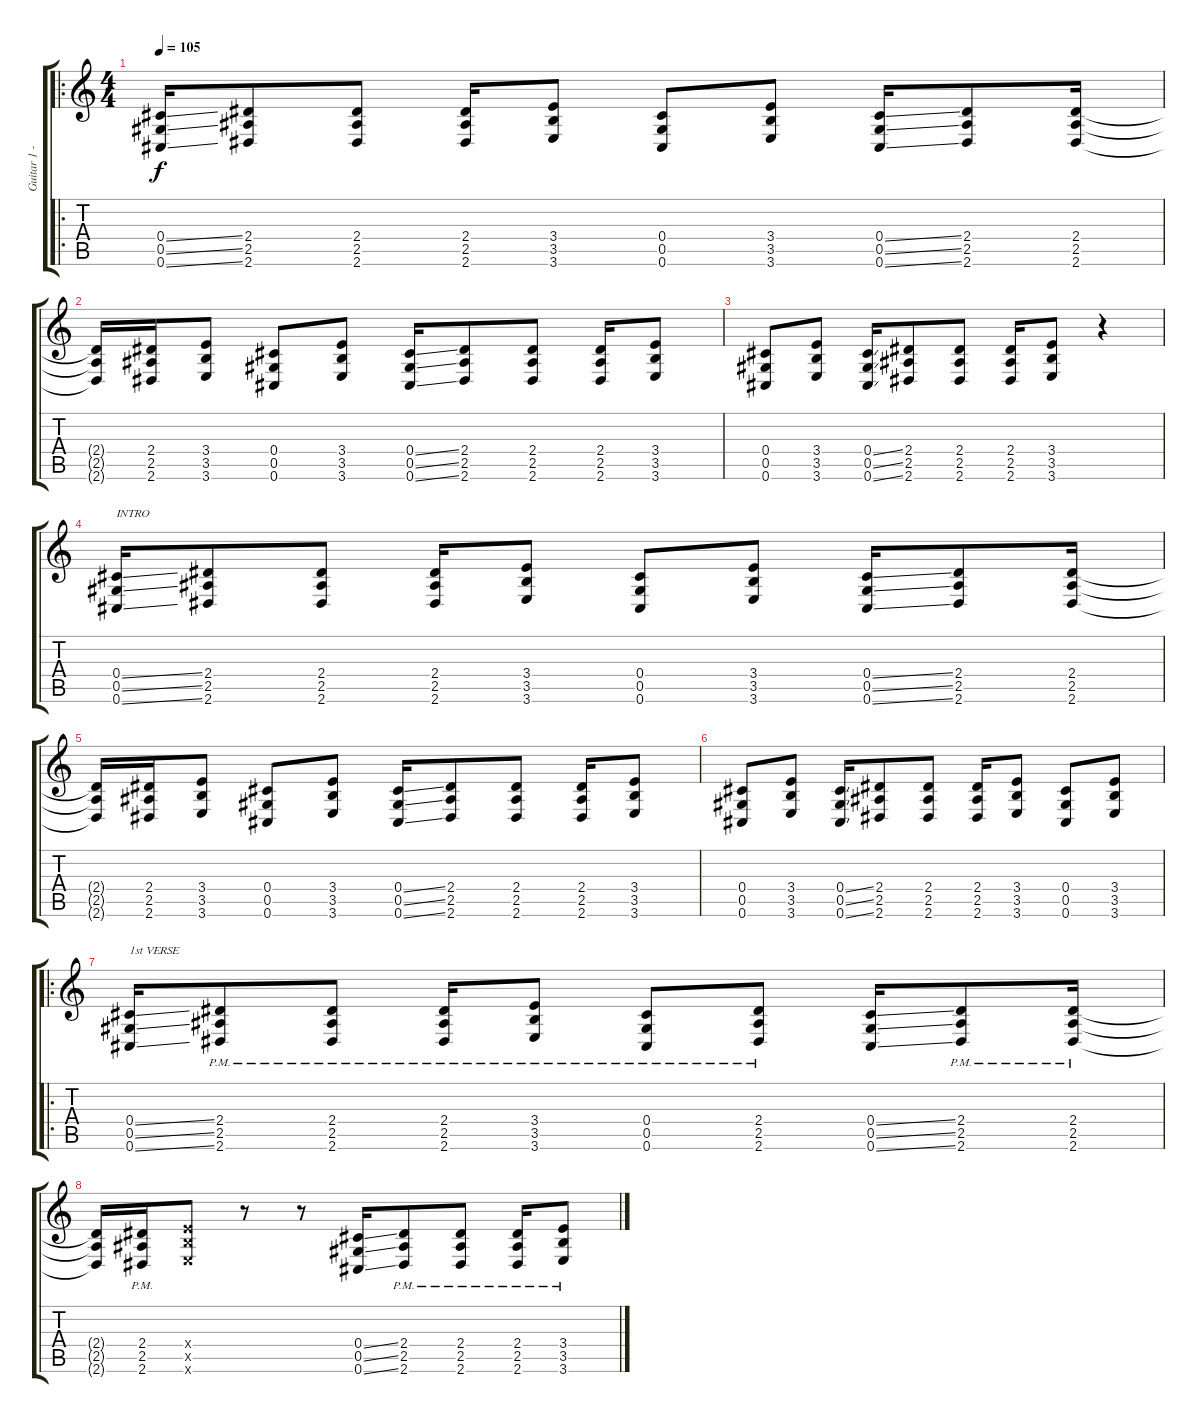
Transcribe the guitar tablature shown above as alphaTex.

\track ("Guitar 1 - Mike" "Guitar 1 -") {instrument overdrivenguitar}
\staff {score tabs}
\tuning (Eb4 Bb3 Gb3 Db3 Ab2 Db2) {hide}
\ro
\ts (4 4)
\tempo 105
\clef g2
\ks c
(0.4{ss} 0.5{ss} 0.6{ss}).16{dy f instrument overdrivenguitar} (2.4 2.5 2.6).8 (2.4 2.5 2.6).8 (2.4 2.5 2.6).16 (3.4 3.5 3.6).8 (0.4 0.5 0.6).8 (3.4 3.5 3.6).8 (0.4{ss} 0.5{ss} 0.6{ss}).16 (2.4 2.5 2.6).8 (2.4 2.5 2.6).16 |
(2.4{t} 2.5{t} 2.6{t}).16 (2.4 2.5 2.6).16 (3.4 3.5 3.6).8 (0.4 0.5 0.6).8 (3.4 3.5 3.6).8 (0.4{ss} 0.5{ss} 0.6{ss}).16 (2.4 2.5 2.6).8 (2.4 2.5 2.6).8 (2.4 2.5 2.6).16 (3.4 3.5 3.6).8 |
(0.4 0.5 0.6).8 (3.4 3.5 3.6).8 (0.4{ss} 0.5{ss} 0.6{ss}).16 (2.4 2.5 2.6).8 (2.4 2.5 2.6).8 (2.4 2.5 2.6).16 (3.4 3.5 3.6).8 r.4 |
(0.4{ss} 0.5{ss} 0.6{ss}).16{txt "INTRO"} (2.4 2.5 2.6).8 (2.4 2.5 2.6).8 (2.4 2.5 2.6).16 (3.4 3.5 3.6).8 (0.4 0.5 0.6).8 (3.4 3.5 3.6).8 (0.4{ss} 0.5{ss} 0.6{ss}).16 (2.4 2.5 2.6).8 (2.4 2.5 2.6).16 |
(2.4{t} 2.5{t} 2.6{t}).16 (2.4 2.5 2.6).16 (3.4 3.5 3.6).8 (0.4 0.5 0.6).8 (3.4 3.5 3.6).8 (0.4{ss} 0.5{ss} 0.6{ss}).16 (2.4 2.5 2.6).8 (2.4 2.5 2.6).8 (2.4 2.5 2.6).16 (3.4 3.5 3.6).8 |
(0.4 0.5 0.6).8 (3.4 3.5 3.6).8 (0.4{ss} 0.5{ss} 0.6{ss}).16 (2.4 2.5 2.6).8 (2.4 2.5 2.6).8 (2.4 2.5 2.6).16 (3.4 3.5 3.6).8 (0.4 0.5 0.6).8 (3.4 3.5 3.6).8 |
\ro
(0.4{ss} 0.5{ss} 0.6{ss}).16{txt "1st VERSE"} (2.4{pm} 2.5{pm} 2.6{pm}).8 (2.4{pm} 2.5{pm} 2.6{pm}).8 (2.4{pm} 2.5{pm} 2.6{pm}).16 (3.4{pm} 3.5{pm} 3.6{pm}).8 (0.4{pm} 0.5{pm} 0.6{pm}).8 (2.4{pm} 2.5{pm} 2.6{pm}).8 (0.4{ss} 0.5{ss} 0.6{ss}).16 (2.4{pm} 2.5{pm} 2.6{pm}).8 (2.4{pm} 2.5{pm} 2.6{pm}).16 |
(2.4{t} 2.5{t} 2.6{t}).16 (2.4{pm} 2.5{pm} 2.6{pm}).16 (3.4{x} 3.5{x} 3.6{x}).8 r.8 r.8 (0.4{ss} 0.5{ss} 0.6{ss}).16 (2.4{pm} 2.5{pm} 2.6{pm}).8 (2.4{pm} 2.5{pm} 2.6{pm}).8 (2.4{pm} 2.5{pm} 2.6{pm}).16 (3.4{pm} 3.5{pm} 3.6{pm}).8
